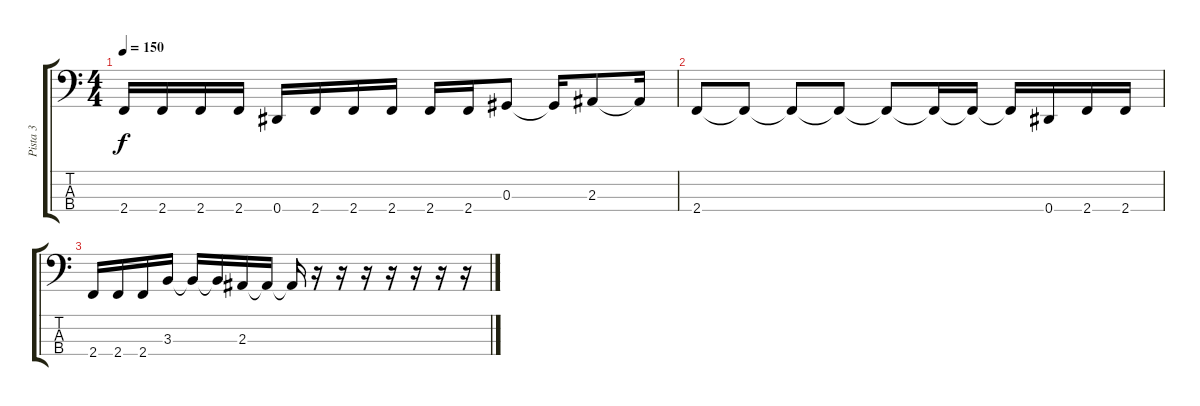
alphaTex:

\track ("Pista 3" "Pista 3") {instrument electricbassfinger}
\staff {score tabs}
\tuning (Gb2 Db2 Ab1 Eb1) {hide}
\ts (4 4)
\tempo 150
\clef f4
\ks c
2.4.16{dy f} 2.4.16 2.4.16 2.4.16 0.4.16 2.4.16 2.4.16 2.4.16 2.4.16 2.4.16 0.3.8 0.3{t}.16 2.3.8 2.3{t}.16 |
2.4.8 2.4{t}.8 2.4{t}.8 2.4{t}.8 2.4{t}.8 2.4{t}.16 2.4{t}.16 2.4{t}.16 0.4.16 2.4.16 2.4.16 |
2.4.16 2.4.16 2.4.16 3.3.16 3.3{t}.16 3.3{t}.16 2.3.16 2.3{t}.16 2.3{t}.16 r.16 r.16 r.16 r.16 r.16 r.16 r.16
